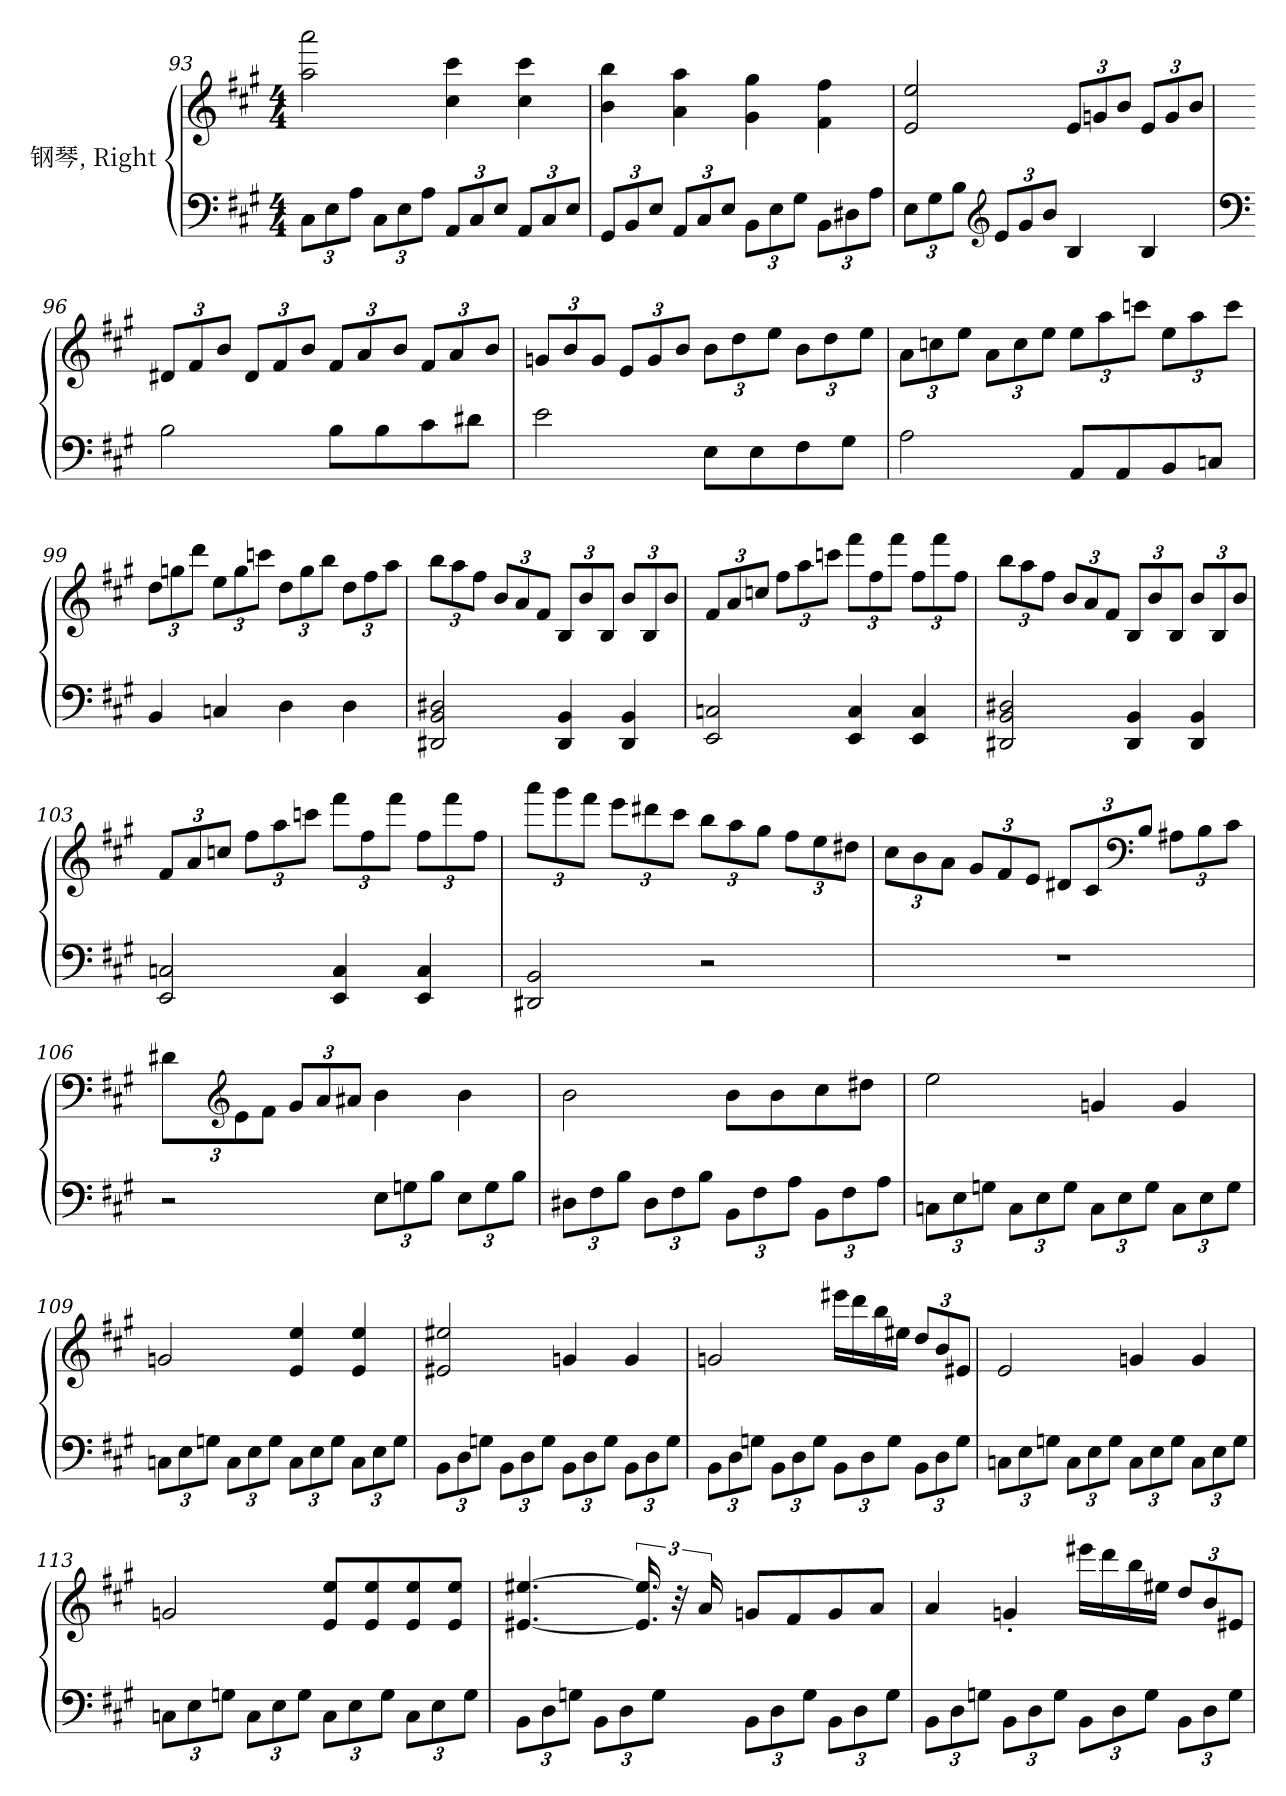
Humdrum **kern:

**kern	**kern
*part1	*part1
*staff2	*staff1
*I"钢琴, Right	*
!!LO:PB:g=z
*clefF4	*clefG2
*k[f#c#g#]	*k[f#c#g#]
*M4/4	*M4/4
*Xbrackettup	*
=93	=93
12C#\L	2aa\ 2aaa\
12E\	.
12A\J	.
12C#\L	.
12E\	.
12A\J	.
12AA/L	4cc#\ 4ccc#\
12C#/	.
12E/J	.
12AA/L	4cc#\ 4ccc#\
12C#/	.
12E/J	.
=94	=94
12GG#/L	4b\ 4bb\
12BB/	.
12E/J	.
12AA/L	4a\ 4aa\
12C#/	.
12E/J	.
12BB\L	4g#\ 4gg#\
12E\	.
12G#\J	.
12BB\L	4f#\ 4ff#\
12D#X\	.
12A\J	.
=95	=95
12E\L	2e/ 2ee/
12G#\	.
12B\J	.
*clefG2	*
12e/L	.
12g#/	.
12b/J	.
*	*Xbrackettup
*	*MM138
4B/	12e/L
.	12gn/
.	12b/J
4B/	12e/L
.	12g/
.	12b/J
!!LO:LB:g=z
=96	=96
*clefF4	*
2B\	12d#X/L
*	*MM143
.	12f#/
.	12b/J
*	*MM146
.	12d#/L
.	12f#/
.	12b/J
8B\L	12f#/L
.	12a/
8B\	.
.	12b/J
8c#\	12f#/L
.	12a/
8d#X\J	.
.	12b/J
=97	=97
2e\	12gn/L
.	12b/
.	12g/J
.	12e/L
.	12g/
.	12b/J
8E\L	12b\L
.	12dd\
8E\	.
.	12ee\J
8F#\	12b\L
.	12dd\
8G#\J	.
.	12ee\J
=98	=98
2A\	12a\L
.	12ccn\
.	12ee\J
.	12a\L
.	12cc\
.	12ee\J
8AA/L	12ee\L
.	12aa\
8AA/	.
.	12cccn\J
8BB/	12ee\L
.	12aa\
8Cn/J	.
.	12ccc\J
!!LO:LB:g=z
=99	=99
4BB/	12dd\L
.	12ggn\
.	12ddd\J
4Cn/	12ee\L
.	12gg\
.	12cccn\J
4D\	12dd\L
.	12gg\
.	12bb\J
4D\	12dd\L
.	12ff#\
.	12aa\J
=100	=100
2DD#X/ 2BB/ 2D#X/	12bb\L
.	12aa\
.	12ff#\J
.	12b/L
.	12a/
.	12f#/J
4DD#/ 4BB/	12B/L
.	12b/
.	12B/J
4DD#/ 4BB/	12b/L
.	12B/
.	12b/J
=101	=101
2EE/ 2Cn/	12f#/L
.	12a/
.	12ccn/J
.	12ff#\L
.	12aa\
.	12cccn\J
4EE/ 4C/	12fff#\L
.	12ff#\
.	12fff#\J
4EE/ 4C/	12ff#\L
.	12fff#\
.	12ff#\J
!!LO:LB:g=z
=102	=102
2DD#X/ 2BB/ 2D#X/	12bb\L
.	12aa\
.	12ff#\J
.	12b/L
.	12a/
.	12f#/J
4DD#/ 4BB/	12B/L
.	12b/
.	12B/J
4DD#/ 4BB/	12b/L
.	12B/
.	12b/J
=103	=103
2EE/ 2Cn/	12f#/L
.	12a/
.	12ccn/J
.	12ff#\L
.	12aa\
.	12cccn\J
4EE/ 4C/	12fff#\L
.	12ff#\
.	12fff#\J
4EE/ 4C/	12ff#\L
.	12fff#\
.	12ff#\J
=104	=104
2DD#X/ 2BB/	12aaa\L
.	12ggg#\
.	12fff#\J
.	12eee\L
.	12ddd#X\
.	12ccc#\J
2r	12bb\L
.	12aa\
.	12gg#\J
.	12ff#\L
.	12ee\
.	12dd#X\J
!!LO:LB:g=z
=105	=105
1r	12cc#\L
.	12b\
.	12a\J
.	12g#/L
.	12f#/
*	*MM141
.	12e/J
.	12d#X/L
.	12c#/
*	*clefF4
.	12B/J
.	12A#X\L
.	12B\
.	12c#\J
=106	=106
2r	12d#X\L
*	*clefG2
.	12e\
.	12f#\J
.	12g#/L
.	12a/
*	*MM118
.	12a#X/J
12E\L	4b\
12Gn\	.
12B\J	.
12E\L	4b\
12G\	.
12B\J	.
=107	=107
12D#X\L	2b\
12F#\	.
12B\J	.
12D#\L	.
12F#\	.
12B\J	.
*	*MM137
12BB\L	8b\L
12F#\	.
.	8b\
12A\J	.
12BB\L	8cc#\
12F#\	.
.	8dd#X\J
12A\J	.
!!LO:LB:g=z
=108	=108
12Cn\L	2ee\
12E\	.
12Gn\J	.
12C\L	.
12E\	.
12G\J	.
12C\L	4gn/
12E\	.
12G\J	.
12C\L	4g/
12E\	.
12G\J	.
=109	=109
*	*MM139
12Cn\L	2gn/
12E\	.
12Gn\J	.
12C\L	.
12E\	.
12G\J	.
12C\L	4e/ 4ee/
12E\	.
12G\J	.
12C\L	4e/ 4ee/
12E\	.
12G\J	.
=110	=110
12BB\L	2e#X/ 2ee#X/
12D\	.
12Gn\J	.
12BB\L	.
12D\	.
12G\J	.
12BB\L	4gn/
12D\	.
12G\J	.
12BB\L	4g/
12D\	.
12G\J	.
!!LO:PB:g=z
=111	=111
*	*MM140
12BB\L	2gn/
12D\	.
12Gn\J	.
12BB\L	.
12D\	.
12G\J	.
12BB\L	16eee#X\LL
.	16ddd\
12D\	.
.	16bb\
12G\J	.
.	16ee#X\JJ
12BB\L	12dd/L
*	*MM141
12D\	12b/
12G\J	12e#X/J
=112	=112
12Cn\L	2e/
12E\	.
12Gn\J	.
12C\L	.
12E\	.
12G\J	.
12C\L	4gn/
12E\	.
12G\J	.
12C\L	4g/
12E\	.
12G\J	.
=113	=113
12Cn\L	2gn/
12E\	.
12Gn\J	.
12C\L	.
12E\	.
12G\J	.
12C\L	8e/ 8ee/L
12E\	.
*	*MM128
.	8e/ 8ee/
12G\J	.
*	*MM124
12C\L	8e/ 8ee/
12E\	.
.	8e/ 8ee/J
12G\J	.
!!LO:LB:g=z
=114	=114
12BB\L	[4.e#X/ [4.ee#X/
12D\	.
12Gn\J	.
12BB\L	.
12D\	.
*	*brackettup
.	24.e#/] 24.ee#/]
12G\J	.
.	48r
.	24a/
*	*MM131
12BB\L	8gn/L
12D\	.
.	8f#/
12G\J	.
12BB\L	8g/
12D\	.
.	8a/J
12G\J	.
=115	=115
12BB\L	4a/
12D\	.
12Gn\J	.
12BB\L	4gn'/
12D\	.
12G\J	.
12BB\L	16eee#X\LL
.	16ddd\
12D\	.
*	*MM121
.	16bb\
12G\J	.
*	*MM129
.	16ee#X\JJ
*	*Xbrackettup
12BB\L	12dd/L
*	*MM141
12D\	12b/
12G\J	12e#X/J
=	=
*-	*-
